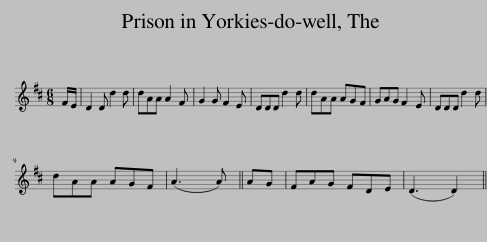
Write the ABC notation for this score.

X:1
L:1/8
M:6/8
I:linebreak $
K:D
V:1 treble
V:1
 F/E/ | D2 D d2 d | dAA A2 F | G2 G F2 E | DDD d2 d | %5
 dAA AGF | GAG F2 E | DDD d2 d |$ dAA AGF | (A3 A) || %10
 AG | FAG FDE | (D3 D2) || %13
